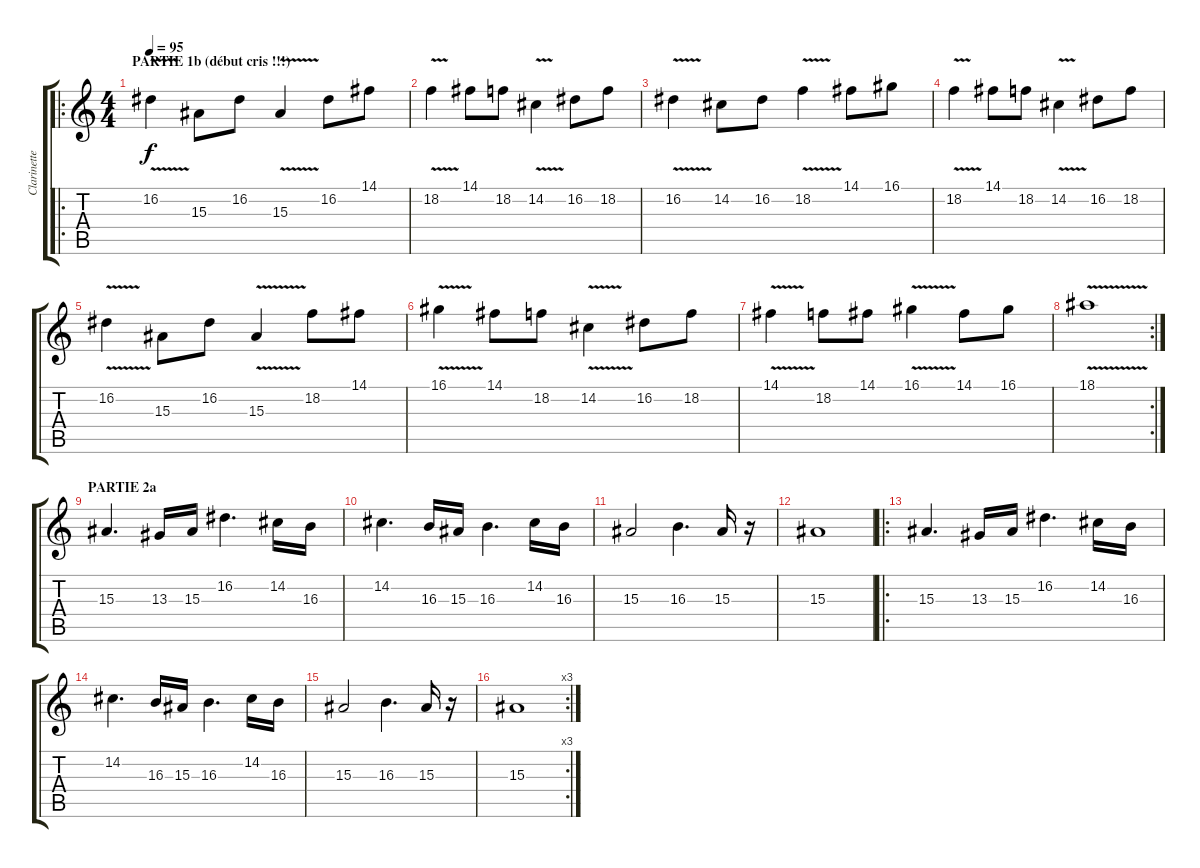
\track ("Clarinette" "Clarinette") {instrument clarinet}
\staff {score tabs}
\tuning (E4 B3 G3 D3 A2 E2) {hide}
\ro
\ts (4 4)
\section ("" "PARTIE 1b (début cris !!!)")
\tempo 95
\clef g2
\ks c
16.2{v}.4{dy f} 15.3.8 16.2.8 15.3{v}.4 16.2.8 14.1.8 |
18.2{v}.4 14.1.8 18.2.8 14.2{v}.4 16.2.8 18.2.8 |
16.2{v}.4 14.2.8 16.2.8 18.2{v}.4 14.1.8 16.1.8 |
18.2{v}.4 14.1.8 18.2.8 14.2{v}.4 16.2.8 18.2.8 |
16.2{v}.4 15.3.8 16.2.8 15.3{v}.4 18.2.8 14.1.8 |
16.1{v}.4 14.1.8 18.2.8 14.2{v}.4 16.2.8 18.2.8 |
14.1{v}.4 18.2.8 14.1.8 16.1{v}.4 14.1.8 16.1.8 |
\rc 2
18.1{v}.1 |
\section ("" "PARTIE 2a")
15.3.4{d} 13.3.16 15.3.16 16.2.4{d} 14.2.16 16.3.16 |
14.2.4{d} 16.3.16 15.3.16 16.3.4{d} 14.2.16 16.3.16 |
15.3.2 16.3.4{d} 15.3.16 r.16 |
15.3.1 |
\ro
15.3.4{d} 13.3.16 15.3.16 16.2.4{d} 14.2.16 16.3.16 |
14.2.4{d} 16.3.16 15.3.16 16.3.4{d} 14.2.16 16.3.16 |
15.3.2 16.3.4{d} 15.3.16 r.16 |
\rc 3
15.3.1
